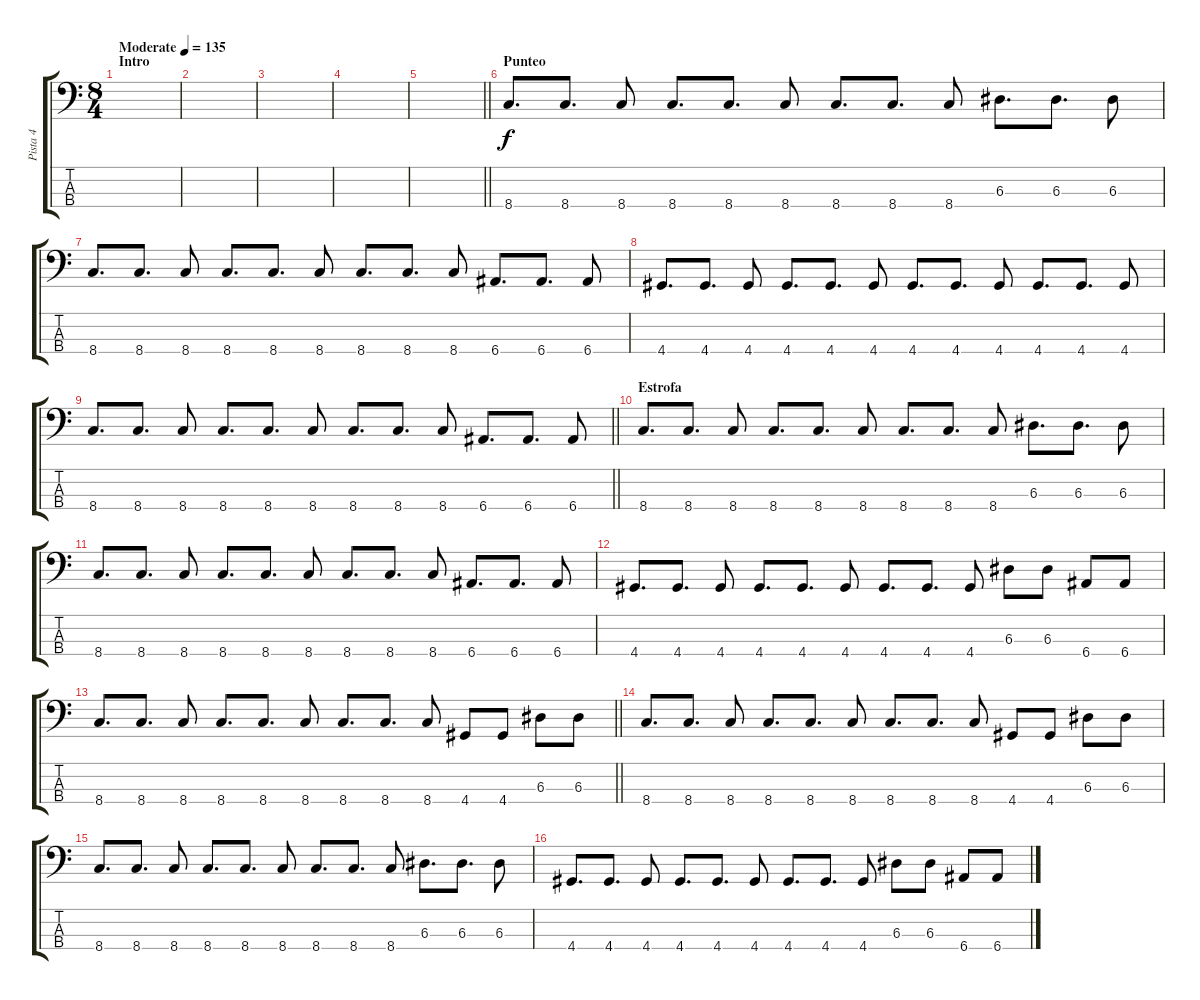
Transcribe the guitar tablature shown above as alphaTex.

\track ("Pista 4" "Pista 4") {instrument electricbassfinger}
\staff {score tabs}
\tuning (G2 D2 A1 E1) {hide}
\ts (8 4)
\section ("" "Intro")
\tempo (135 "Moderate")
\clef f4
\ks c
|
|
|
|
\barLineRight lightlight
|
\section ("" "Punteo")
8.4.8{d} 8.4.8{d} 8.4.8 8.4.8{d} 8.4.8{d} 8.4.8 8.4.8{d} 8.4.8{d} 8.4.8 6.3.8{d} 6.3.8{d} 6.3.8 |
8.4.8{d} 8.4.8{d} 8.4.8 8.4.8{d} 8.4.8{d} 8.4.8 8.4.8{d} 8.4.8{d} 8.4.8 6.4.8{d} 6.4.8{d} 6.4.8 |
4.4.8{d} 4.4.8{d} 4.4.8 4.4.8{d} 4.4.8{d} 4.4.8 4.4.8{d} 4.4.8{d} 4.4.8 4.4.8{d} 4.4.8{d} 4.4.8 |
\barLineRight lightlight
8.4.8{d} 8.4.8{d} 8.4.8 8.4.8{d} 8.4.8{d} 8.4.8 8.4.8{d} 8.4.8{d} 8.4.8 6.4.8{d} 6.4.8{d} 6.4.8 |
\section ("" "Estrofa")
8.4.8{d} 8.4.8{d} 8.4.8 8.4.8{d} 8.4.8{d} 8.4.8 8.4.8{d} 8.4.8{d} 8.4.8 6.3.8{d} 6.3.8{d} 6.3.8 |
8.4.8{d} 8.4.8{d} 8.4.8 8.4.8{d} 8.4.8{d} 8.4.8 8.4.8{d} 8.4.8{d} 8.4.8 6.4.8{d} 6.4.8{d} 6.4.8 |
4.4.8{d} 4.4.8{d} 4.4.8 4.4.8{d} 4.4.8{d} 4.4.8 4.4.8{d} 4.4.8{d} 4.4.8 6.3.8 6.3.8 6.4.8 6.4.8 |
\barLineRight lightlight
8.4.8{d} 8.4.8{d} 8.4.8 8.4.8{d} 8.4.8{d} 8.4.8 8.4.8{d} 8.4.8{d} 8.4.8 4.4.8 4.4.8 6.3.8 6.3.8 |
\section ("" "")
8.4.8{d} 8.4.8{d} 8.4.8 8.4.8{d} 8.4.8{d} 8.4.8 8.4.8{d} 8.4.8{d} 8.4.8 4.4.8 4.4.8 6.3.8 6.3.8 |
8.4.8{d} 8.4.8{d} 8.4.8 8.4.8{d} 8.4.8{d} 8.4.8 8.4.8{d} 8.4.8{d} 8.4.8 6.3.8{d} 6.3.8{d} 6.3.8 |
4.4.8{d} 4.4.8{d} 4.4.8 4.4.8{d} 4.4.8{d} 4.4.8 4.4.8{d} 4.4.8{d} 4.4.8 6.3.8 6.3.8 6.4.8 6.4.8
